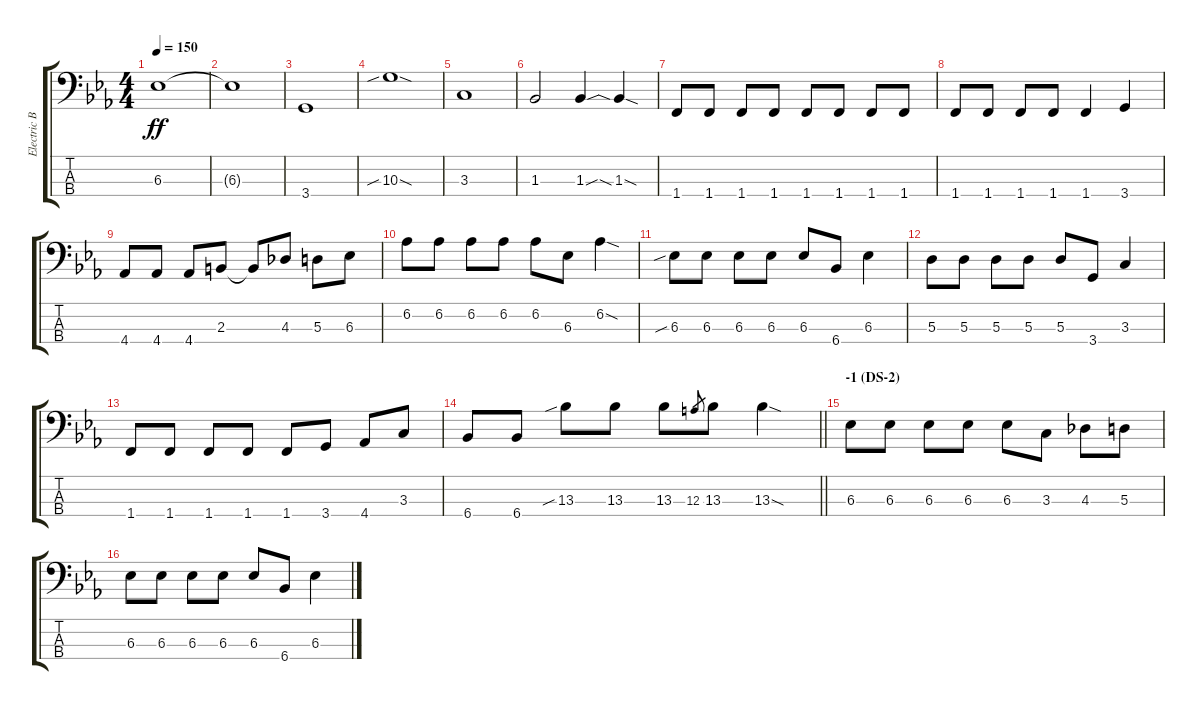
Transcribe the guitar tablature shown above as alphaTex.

\track ("Electric Bass" "Electric B") {instrument electricbassfinger}
\staff {score tabs}
\tuning (G2 D2 A1 E1) {hide}
\ts (4 4)
\section ("" "")
\tempo 150
\clef f4
\ks eb
6.3.1{dy ff} |
6.3{t}.1 |
3.4.1 |
10.3{sib sod}.1 |
3.3.1 |
1.3.2 1.3{sou}.4 1.3{sia sod}.4 |
1.4.8 1.4.8 1.4.8 1.4.8 1.4.8 1.4.8 1.4.8 1.4.8 |
1.4.8 1.4.8 1.4.8 1.4.8 1.4.4 3.4.4 |
4.4.8 4.4.8 4.4.8 2.3.8 2.3{t}.8 4.3.8 5.3.8 6.3.8 |
6.2.8 6.2.8 6.2.8 6.2.8 6.2.8 6.3.8 6.2{sod}.4 |
6.3{sib}.8 6.3.8 6.3.8 6.3.8 6.3.8 6.4.8 6.3.4 |
5.3.8 5.3.8 5.3.8 5.3.8 5.3.8 3.4.8 3.3.4 |
1.4.8 1.4.8 1.4.8 1.4.8 1.4.8 3.4.8 4.4.8 3.3.8 |
\barLineRight lightlight
6.4.8 6.4.8 13.3{sib}.8 13.3.8 13.3.8 12.3.8{gr} 13.3.8 13.3{sod}.4 |
\section ("" "-1 (DS-2)")
6.3.8 6.3.8 6.3.8 6.3.8 6.3.8 3.3.8 4.3.8 5.3.8 |
6.3.8 6.3.8 6.3.8 6.3.8 6.3.8 6.4.8 6.3.4
